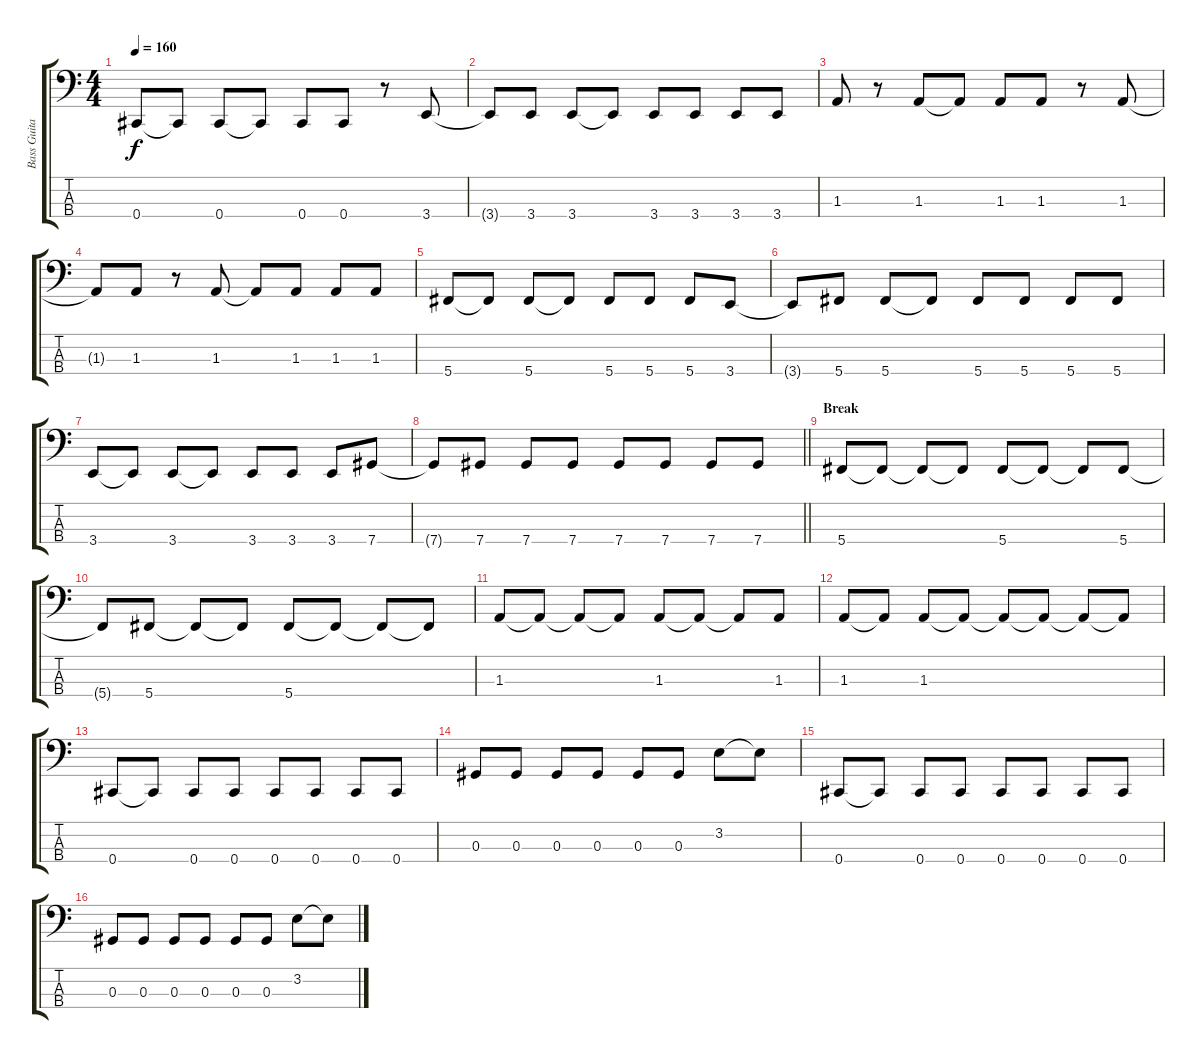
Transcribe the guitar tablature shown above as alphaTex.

\track ("Bass Guitar" "Bass Guita") {instrument electricbassfinger}
\staff {score tabs}
\tuning (Gb2 Db2 Ab1 Db1) {hide}
\ts (4 4)
\tempo 160
\clef f4
\ks c
0.4.8{dy f} 0.4{t}.8 0.4.8 0.4{t}.8 0.4.8 0.4.8 r.8 3.4.8 |
3.4{t}.8 3.4.8 3.4.8 3.4{t}.8 3.4.8 3.4.8 3.4.8 3.4.8 |
1.3.8 r.8 1.3.8 1.3{t}.8 1.3.8 1.3.8 r.8 1.3.8 |
1.3{t}.8 1.3.8 r.8 1.3.8 1.3{t}.8 1.3.8 1.3.8 1.3.8 |
5.4.8 5.4{t}.8 5.4.8 5.4{t}.8 5.4.8 5.4.8 5.4.8 3.4.8 |
3.4{t}.8 5.4.8 5.4.8 5.4{t}.8 5.4.8 5.4.8 5.4.8 5.4.8 |
3.4.8 3.4{t}.8 3.4.8 3.4{t}.8 3.4.8 3.4.8 3.4.8 7.4.8 |
\barLineRight lightlight
7.4{t}.8 7.4.8 7.4.8 7.4.8 7.4.8 7.4.8 7.4.8 7.4.8 |
\section ("" "Break")
5.4.8 5.4{t}.8 5.4{t}.8 5.4{t}.8 5.4.8 5.4{t}.8 5.4{t}.8 5.4.8 |
5.4{t}.8 5.4.8 5.4{t}.8 5.4{t}.8 5.4.8 5.4{t}.8 5.4{t}.8 5.4{t}.8 |
1.3.8 1.3{t}.8 1.3{t}.8 1.3{t}.8 1.3.8 1.3{t}.8 1.3{t}.8 1.3.8 |
1.3.8 1.3{t}.8 1.3.8 1.3{t}.8 1.3{t}.8 1.3{t}.8 1.3{t}.8 1.3{t}.8 |
0.4.8 0.4{t}.8 0.4.8 0.4.8 0.4.8 0.4.8 0.4.8 0.4.8 |
0.3.8 0.3.8 0.3.8 0.3.8 0.3.8 0.3.8 3.2.8 3.2{t}.8 |
0.4.8 0.4{t}.8 0.4.8 0.4.8 0.4.8 0.4.8 0.4.8 0.4.8 |
0.3.8 0.3.8 0.3.8 0.3.8 0.3.8 0.3.8 3.2.8 3.2{t}.8
